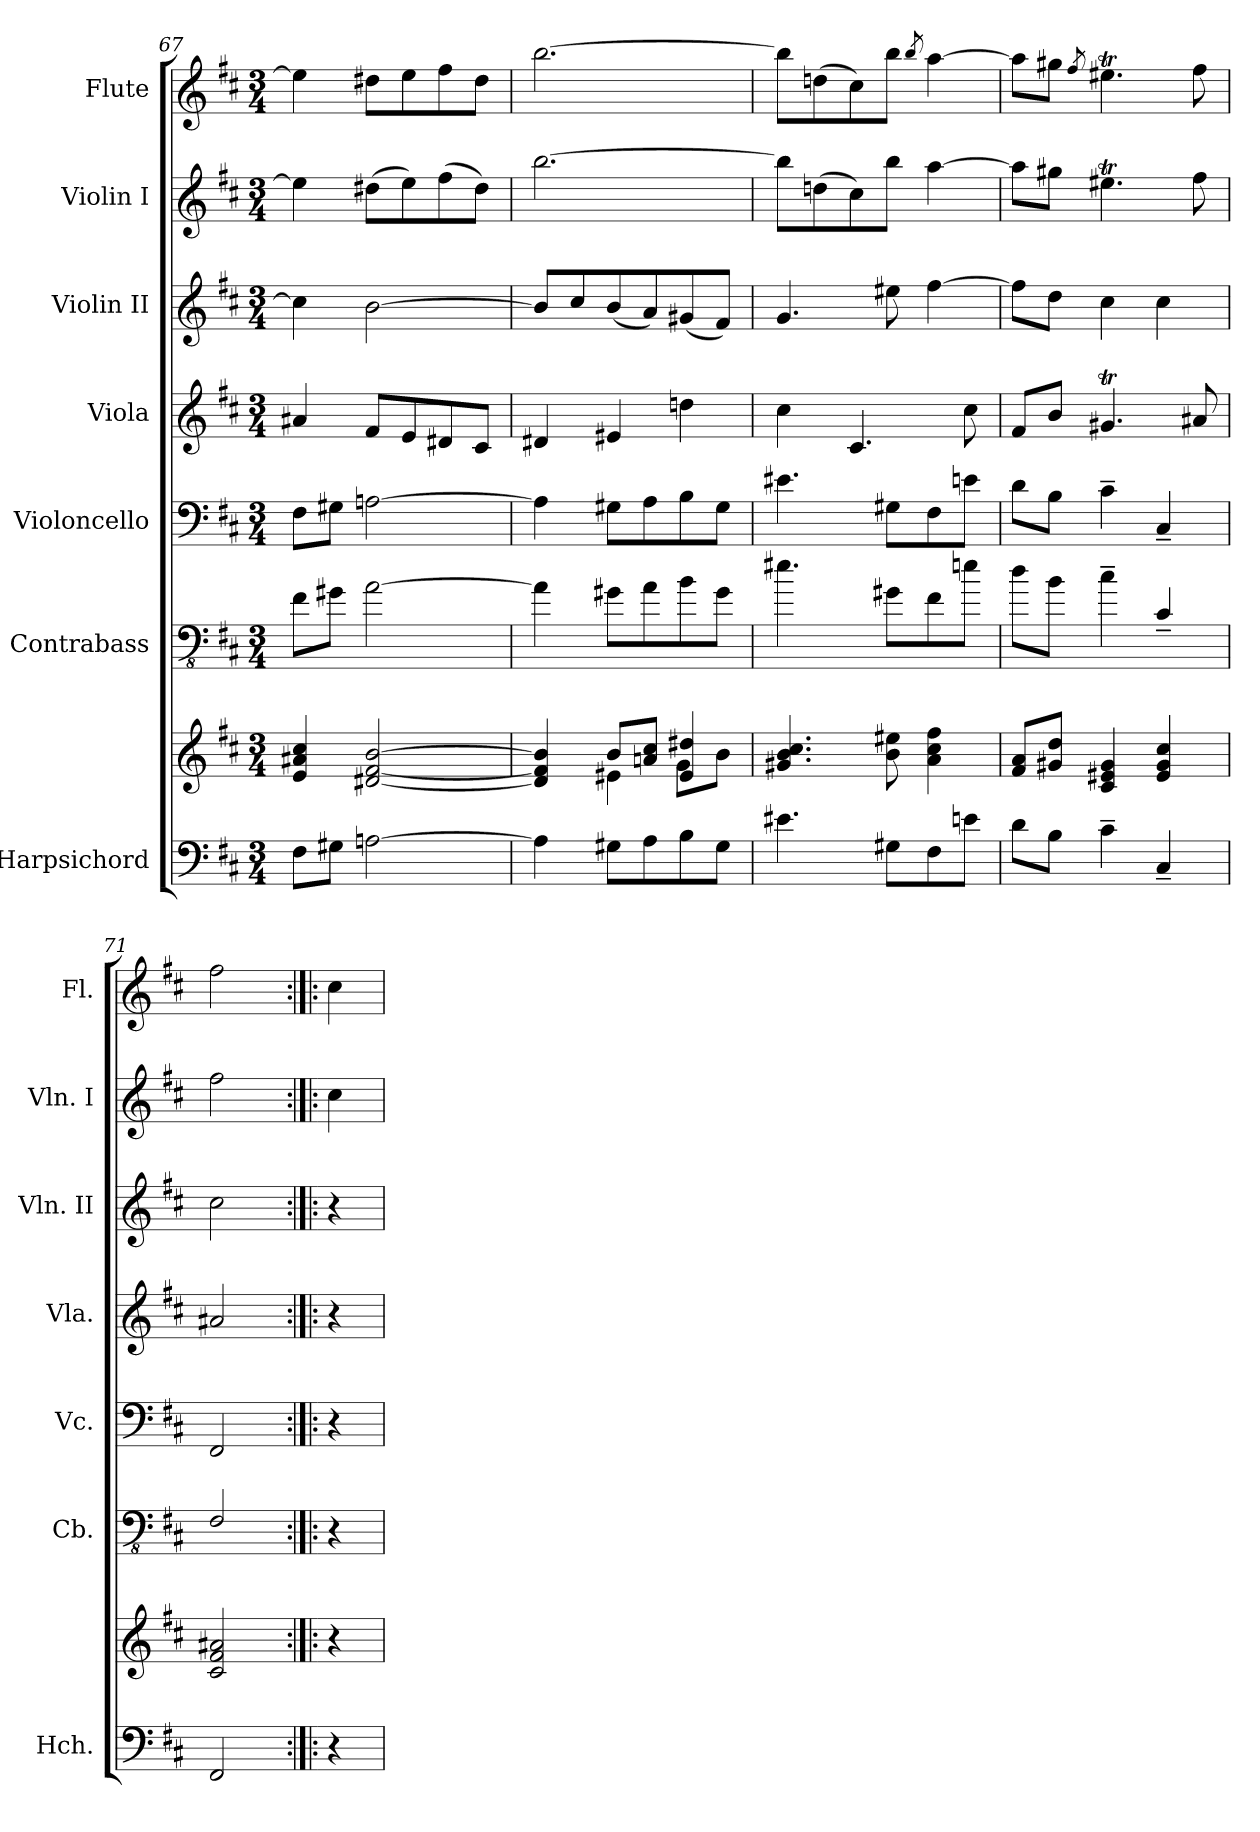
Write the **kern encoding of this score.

**kern	**kern	**kern	**kern	**kern	**kern	**kern	**kern
*part7	*part7	*part6	*part5	*part4	*part3	*part2	*part1
*staff8	*staff7	*staff6	*staff5	*staff4	*staff3	*staff2	*staff1
*I"Harpsichord	*	*I"Contrabass	*I"Violoncello	*I"Viola	*I"Violin II	*I"Violin I	*I"Flute
*I'Hch.	*	*I'Cb.	*I'Vc.	*I'Vla.	*I'Vln. II	*I'Vln. I	*I'Fl.
*clefF4	*clefG2	*clefFv4	*clefF4	*clefG2	*clefG2	*clefG2	*clefG2
*	*	*ITrd7c12	*	*	*	*	*
*k[f#c#]	*k[f#c#]	*k[f#c#]	*k[f#c#]	*k[f#c#]	*k[f#c#]	*k[f#c#]	*k[f#c#]
*M3/4	*M3/4	*M3/4	*M3/4	*M3/4	*M3/4	*M3/4	*M3/4
=67	=67	=67	=67	=67	=67	=67	=67
8F#\L	4e/ 4a#X/ 4cc#/	8FF#\L	8F#\L	4a#X/	4cc#\]	4ee\]	4ee\]
8G#X\J	.	8GG#X\J	8G#X\J	.	.	.	.
[2An\	[2d#X/ [2f#/ [2b/	[2AA\	[2An\	8f#/L	[2b\	(8dd#X\L	8dd#X\L
.	.	.	.	8e/	.	8ee\)	8ee\
.	.	.	.	8d#X/	.	(8ff#\	8ff#\
.	.	.	.	8c#/J	.	8dd#\J)	8dd#\J
!!LO:LB:g=z
=68	=68	=68	=68	=68	=68	=68	=68
*	*^	*	*	*	*	*	*
4A\]	4d#/] 4f#/] 4b/]	4ryy	4AA\]	4A\]	4d#X/	8b/L]	[2.bb\	[2.bb\
.	.	.	.	.	.	8cc#/	.	.
8G#X\L	8b/L	4e#X\	8GG#X\L	8G#X\L	4e#X/	(8b/	.	.
8A\	8an/ 8cc#/J	.	8AA\	8A\	.	8a/)	.	.
8B\	4e#/ 4dd#X/	8g\L	8BB\	8B\	4ddn\	(8g#X/	.	.
8G#\J	.	8b\J	8GG#\J	8G#\J	.	8f#/J)	.	.
*	*v	*v	*	*	*	*	*	*
=69	=69	=69	=69	=69	=69	=69	=69
4.e#X\	4.g#X/ 4.b/ 4.cc#/	4.E#X\	4.e#X\	4cc#\	4.g/	8bb\L]	8bb\L]
.	.	.	.	.	.	(8ddn\	(8ddn\
.	.	.	.	4.c#/	.	8cc#\)	8cc#\)
8G#X\L	8b\ 8ee#X\	8GG#X\L	8G#X\L	.	8ee#X\	8bb\J	8bb\J
.	.	.	.	.	.	.	8qbb/
8F#\	4a\ 4cc#\ 4ff#\	8FF#\	8F#\	.	[4ff#\	[4aa\	[4aa\
8en\J	.	8En\J	8en\J	8cc#\	.	.	.
=70	=70	=70	=70	=70	=70	=70	=70
8d\L	8f#/ 8a/L	8D\L	8d\L	8f#/L	8ff#\L]	8aa\L]	8aa\L]
8B\J	8g#X/ 8dd/J	8BB\J	8B\J	8b/J	8dd\J	8gg#X\J	8gg#X\J
.	.	.	.	.	.	.	8qff#/
4c#~\	4c#/ 4e#X/ 4g#/	4C#~\	4c#~\	4.g#Xt/	4cc#\	4.ee#Xt\	4.ee#Xt\
4C#~/	4e#/ 4g#/ 4cc#/	4CC#~/	4C#~/	.	4cc#\	.	.
.	.	.	.	8a#X/	.	8ff#\	8ff#\
=71	=71	=71	=71	=71	=71	=71	=71
2FF#/	2c#/ 2f#/ 2a#X/	2FFF#/	2FF#/	2a#X/	2cc#\	2ff#\	2ff#\
=72:|!|:	=72:|!|:	=72:|!|:	=72:|!|:	=72:|!|:	=72:|!|:	=72:|!|:	=72:|!|:
4r	4r	4r	4r	4r	4r	4cc#\	4cc#\
=	=	=	=	=	=	=	=
*-	*-	*-	*-	*-	*-	*-	*-
